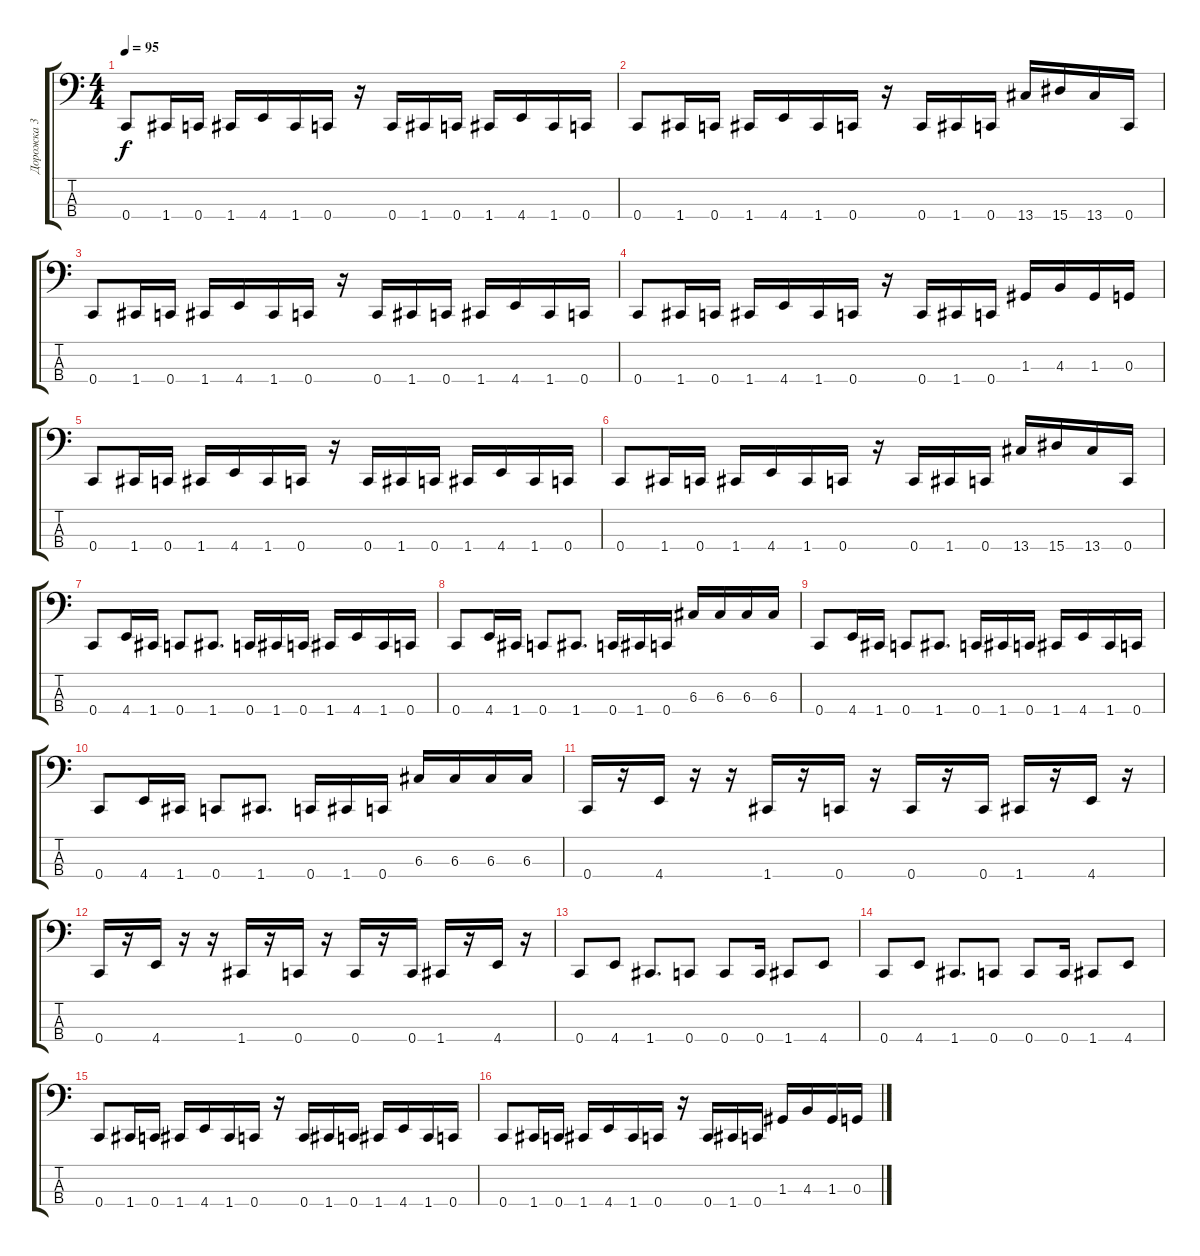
\track ("Дорожка 3" "Дорожка 3") {instrument electricbassfinger}
\staff {score tabs}
\tuning (F2 C2 G1 C1) {hide}
\ts (4 4)
\tempo 95
\clef f4
\ks c
0.4.8{dy f} 1.4.16 0.4.16 1.4.16 4.4.16 1.4.16 0.4.16 r.16 0.4.16 1.4.16 0.4.16 1.4.16 4.4.16 1.4.16 0.4.16 |
0.4.8 1.4.16 0.4.16 1.4.16 4.4.16 1.4.16 0.4.16 r.16 0.4.16 1.4.16 0.4.16 13.4.16 15.4.16 13.4.16 0.4.16 |
0.4.8 1.4.16 0.4.16 1.4.16 4.4.16 1.4.16 0.4.16 r.16 0.4.16 1.4.16 0.4.16 1.4.16 4.4.16 1.4.16 0.4.16 |
0.4.8 1.4.16 0.4.16 1.4.16 4.4.16 1.4.16 0.4.16 r.16 0.4.16 1.4.16 0.4.16 1.3.16 4.3.16 1.3.16 0.3.16 |
0.4.8 1.4.16 0.4.16 1.4.16 4.4.16 1.4.16 0.4.16 r.16 0.4.16 1.4.16 0.4.16 1.4.16 4.4.16 1.4.16 0.4.16 |
0.4.8 1.4.16 0.4.16 1.4.16 4.4.16 1.4.16 0.4.16 r.16 0.4.16 1.4.16 0.4.16 13.4.16 15.4.16 13.4.16 0.4.16 |
0.4.8 4.4.16 1.4.16 0.4.8 1.4.8{d} 0.4.16 1.4.16 0.4.16 1.4.16 4.4.16 1.4.16 0.4.16 |
0.4.8 4.4.16 1.4.16 0.4.8 1.4.8{d} 0.4.16 1.4.16 0.4.16 6.3.16 6.3.16 6.3.16 6.3.16 |
0.4.8 4.4.16 1.4.16 0.4.8 1.4.8{d} 0.4.16 1.4.16 0.4.16 1.4.16 4.4.16 1.4.16 0.4.16 |
0.4.8 4.4.16 1.4.16 0.4.8 1.4.8{d} 0.4.16 1.4.16 0.4.16 6.3.16 6.3.16 6.3.16 6.3.16 |
0.4.16 r.16 4.4.16 r.16 r.16 1.4.16 r.16 0.4.16 r.16 0.4.16 r.16 0.4.16 1.4.16 r.16 4.4.16 r.16 |
0.4.16 r.16 4.4.16 r.16 r.16 1.4.16 r.16 0.4.16 r.16 0.4.16 r.16 0.4.16 1.4.16 r.16 4.4.16 r.16 |
0.4.8 4.4.8 1.4.8{d} 0.4.8 0.4.8 0.4.16 1.4.8 4.4.8 |
0.4.8 4.4.8 1.4.8{d} 0.4.8 0.4.8 0.4.16 1.4.8 4.4.8 |
0.4.8 1.4.16 0.4.16 1.4.16 4.4.16 1.4.16 0.4.16 r.16 0.4.16 1.4.16 0.4.16 1.4.16 4.4.16 1.4.16 0.4.16 |
0.4.8 1.4.16 0.4.16 1.4.16 4.4.16 1.4.16 0.4.16 r.16 0.4.16 1.4.16 0.4.16 1.3.16 4.3.16 1.3.16 0.3.16
